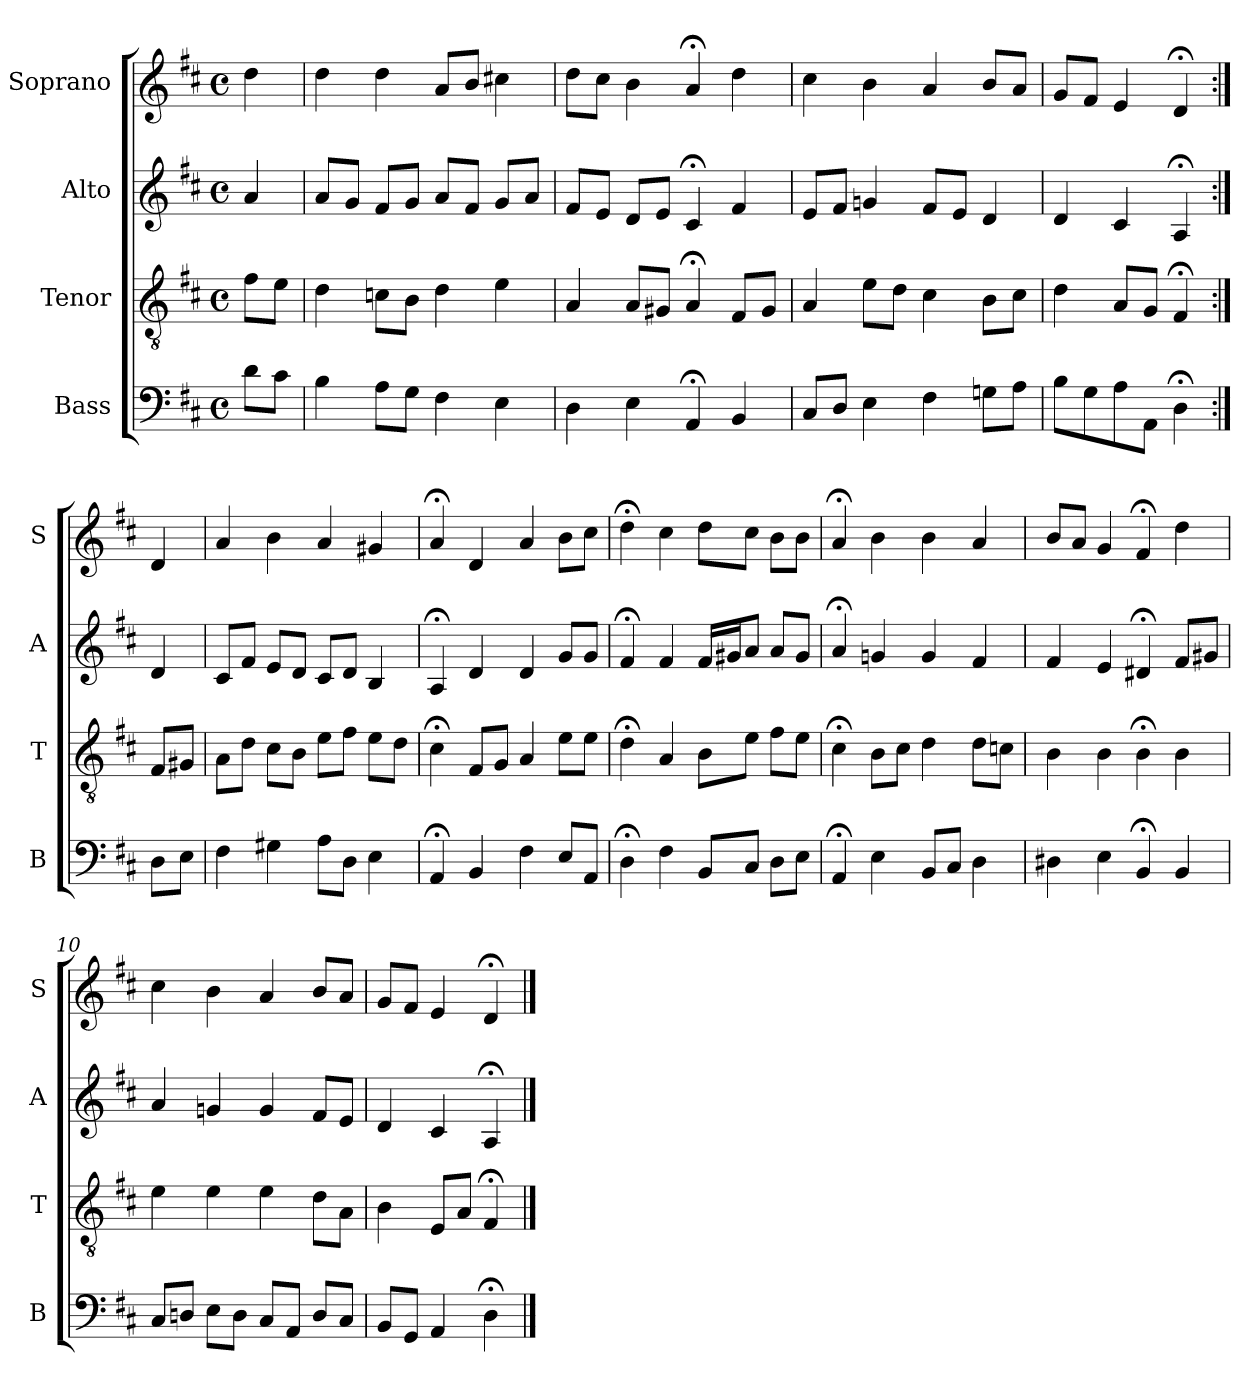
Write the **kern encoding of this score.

**kern	**kern	**kern	**kern
*part4	*part3	*part2	*part1
*staff4	*staff3	*staff2	*staff1
*I"Bass	*I"Tenor	*I"Alto	*I"Soprano
*I'B	*I'T	*I'A	*I'S
*clefF4	*clefGv2	*clefG2	*clefG2
*k[f#c#]	*k[f#c#]	*k[f#c#]	*k[f#c#]
*D:	*D:	*D:	*D:
*M4/4	*M4/4	*M4/4	*M4/4
*met(c)	*met(c)	*met(c)	*met(c)
*MM100	*MM100	*MM100	*MM100
=	=	=	=
8dL	8f#L	4a	4dd
8c#J	8eJ	.	.
=1	=1	=1	=1
4B	4d	8aL	4dd
.	.	8gJ	.
8AL	8cnL	8f#L	4dd
8GJ	8BiJ	8giJ	.
4F#	4di	8aiL	8aL
.	.	8f#J	8bJ
4E	4e	8gL	4cc#X
.	.	8aJ	.
=2	=2	=2	=2
4D	4A	8f#L	8ddL
.	.	8eJ	8cc#J
4E	8AL	8dL	4b
.	8G#XJ	8eJ	.
4AA;<	4A;<	4c#;<	4a;<
4BB	8F#L	4f#	4dd
.	8G#J	.	.
=3	=3	=3	=3
8C#L	4A	8eL	4cc#
8DJ	.	8f#J	.
4E	8eL	4gn	4b
.	8dJ	.	.
4F#	4c#	8f#L	4a
.	.	8eJ	.
8GnL	8BL	4d	8bL
8AJ	8c#J	.	8aJ
=4	=4	=4	=4
8BL	4d	4d	8gL
8G	.	.	8f#J
8A	8AL	4c#	4e
8AAJ	8GJ	.	.
4D;<	4F#;<	4A;<	4d;<
=:|!	=:|!	=:|!	=:|!
8DL	8F#L	4d	4d
8EJ	8G#XJ	.	.
=5	=5	=5	=5
4F#	8AL	8c#L	4a
.	8dJ	8f#J	.
4G#Xi	8c#L	8eL	4b
.	8BiJ	8dJ	.
8AiL	8eiL	8c#L	4a
8DJ	8f#J	8dJ	.
4E	8eL	4B	4g#X
.	8dJ	.	.
=6	=6	=6	=6
4AA;<	4c#;<	4A;<	4a;<
4BB	8F#L	4d	4d
.	8GJ	.	.
4F#	4A	4d	4a
8EL	8eL	8gL	8bL
8AAJ	8eJ	8gJ	8cc#J
=7	=7	=7	=7
4D;<	4d;<	4f#;<	4dd;<
4F#	4A	4f#	4cc#
8BBL	8BL	16f#LL	8ddL
.	.	16g#XJ	.
8C#J	8eJ	8aJ	8cc#J
8DL	8f#L	8aL	8bL
8EJ	8eJ	8g#J	8bJ
=8	=8	=8	=8
4AA;<	4c#;<	4a;<	4a;<
4E	8BL	4gn	4b
.	8c#J	.	.
8BBL	4d	4g	4b
8C#J	.	.	.
4D	8dL	4f#	4a
.	8cnJ	.	.
=9	=9	=9	=9
4D#X	4B	4f#	8bL
.	.	.	8aJ
4E	4B	4e	4g
4BB;<	4B;<	4d#X;<	4f#;<
4BB	4B	8f#L	4dd
.	.	8g#XJ	.
=10	=10	=10	=10
8C#L	4e	4a	4cc#
8DnJ	.	.	.
8EL	4e	4gn	4b
8DJ	.	.	.
8C#L	4e	4g	4a
8AAJ	.	.	.
8DL	8dL	8f#L	8bL
8C#J	8AJ	8eJ	8aJ
=11	=11	=11	=11
8BBL	4B	4d	8gL
8GGJ	.	.	8f#J
4AA	8EL	4c#	4e
.	8AJ	.	.
4D;<	4F#;<	4A;<	4d;<
==	==	==	==
*-	*-	*-	*-
